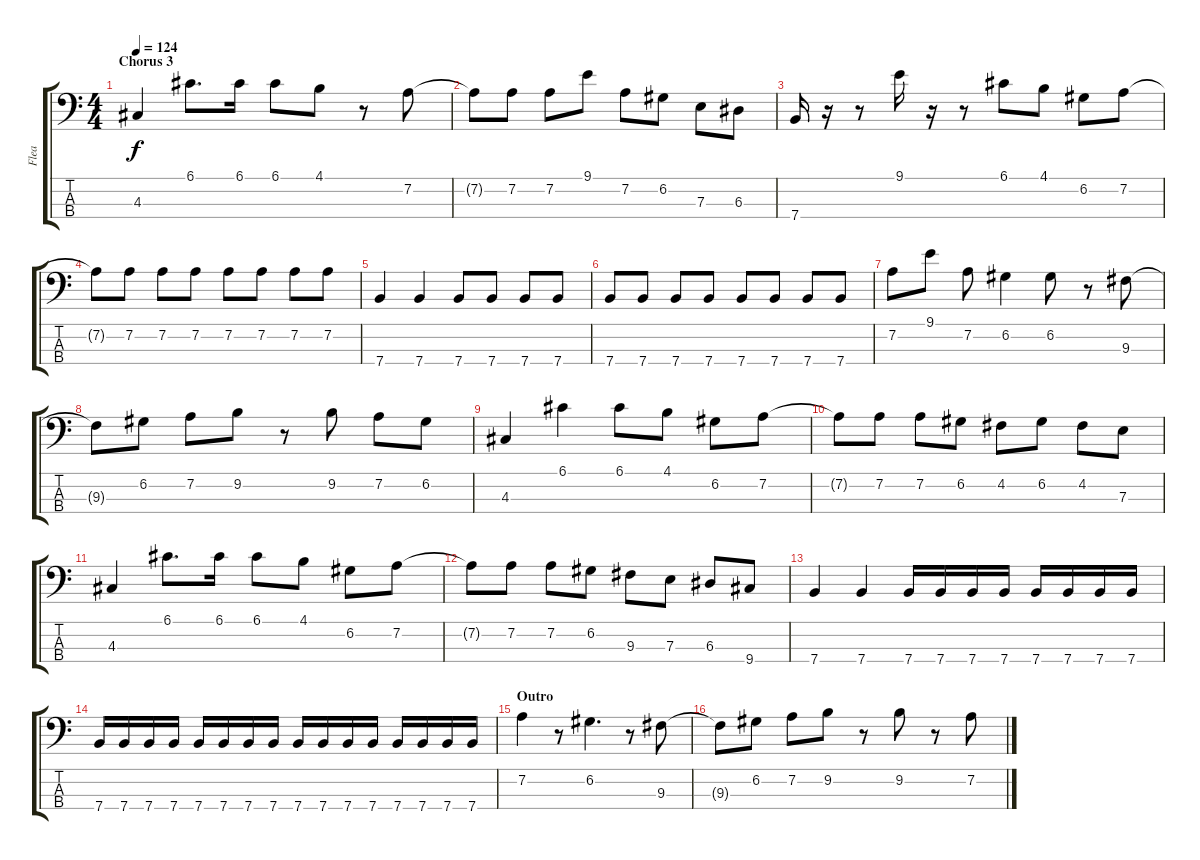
\track ("Flea" "Flea") {instrument electricbassfinger}
\staff {score tabs}
\tuning (G2 D2 A1 E1) {hide}
\ts (4 4)
\section ("" "Chorus 3")
\tempo 124
\clef f4
\ks c
4.3.4{dy f} 6.1.8{d} 6.1.16 6.1.8 4.1.8 r.8 7.2.8 |
7.2{t}.8 7.2.8 7.2.8 9.1.8 7.2.8 6.2.8 7.3.8 6.3.8 |
7.4.16 r.16 r.8 9.1.16 r.16 r.8 6.1.8 4.1.8 6.2.8 7.2.8 |
7.2{t}.8 7.2.8 7.2.8 7.2.8 7.2.8 7.2.8 7.2.8 7.2.8 |
7.4.4 7.4.4 7.4.8 7.4.8 7.4.8 7.4.8 |
7.4.8 7.4.8 7.4.8 7.4.8 7.4.8 7.4.8 7.4.8 7.4.8 |
7.2.8 9.1.8 7.2.8 6.2.4 6.2.8 r.8 9.3.8 |
9.3{t}.8 6.2.8 7.2.8 9.2.8 r.8 9.2.8 7.2.8 6.2.8 |
4.3.4 6.1.4 6.1.8 4.1.8 6.2.8 7.2.8 |
7.2{t}.8 7.2.8 7.2.8 6.2.8 4.2.8 6.2.8 4.2.8 7.3.8 |
4.3.4 6.1.8{d} 6.1.16 6.1.8 4.1.8 6.2.8 7.2.8 |
7.2{t}.8 7.2.8 7.2.8 6.2.8 9.3.8 7.3.8 6.3.8 9.4.8 |
7.4.4 7.4.4 7.4.16 7.4.16 7.4.16 7.4.16 7.4.16 7.4.16 7.4.16 7.4.16 |
7.4.16 7.4.16 7.4.16 7.4.16 7.4.16 7.4.16 7.4.16 7.4.16 7.4.16 7.4.16 7.4.16 7.4.16 7.4.16 7.4.16 7.4.16 7.4.16 |
\section ("" "Outro")
7.2.4 r.8 6.2.4{d} r.8 9.3.8 |
9.3{t}.8 6.2.8 7.2.8 9.2.8 r.8 9.2.8 r.8 7.2.8
